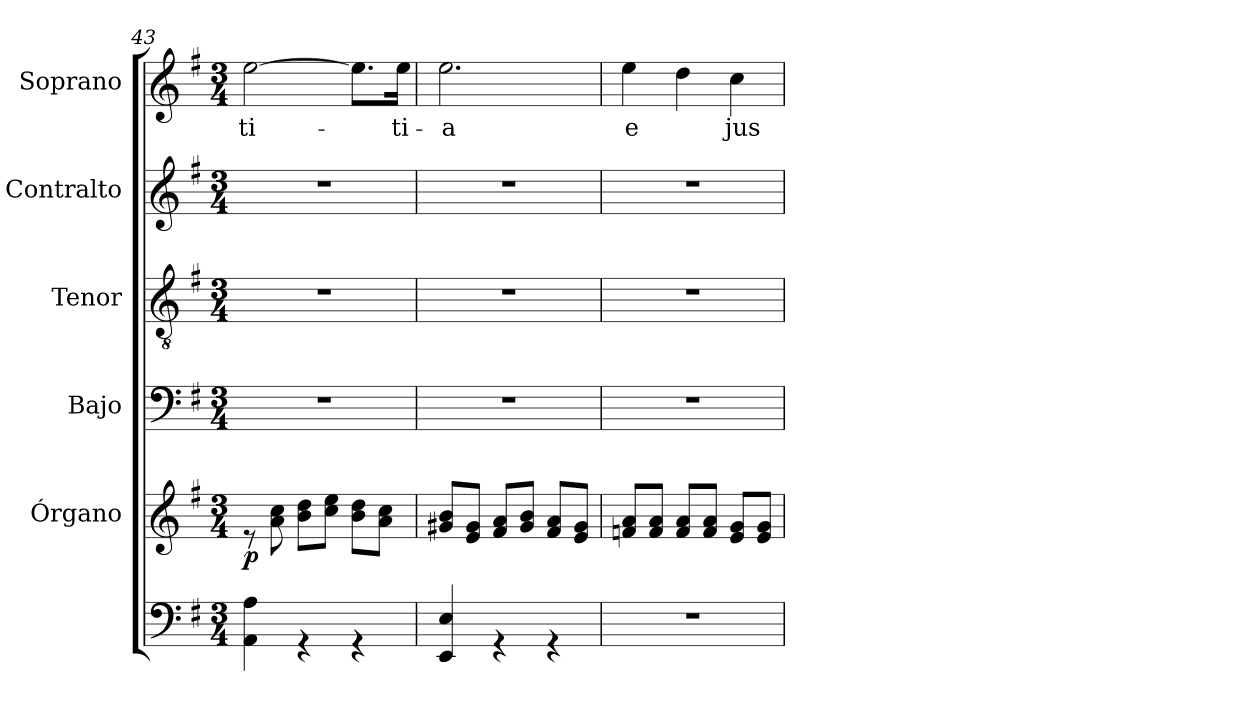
**kern	**kern	**dynam	**kern	**kern	**kern	**kern	**text
*part6	*part5	*part5	*part4	*part3	*part2	*part1	*part1
*staff6	*staff5	*staff5	*staff4	*staff3	*staff2	*staff1	*staff1
*	*I"Órgano	*	*I"Bajo	*I"Tenor	*I"Contralto	*I"Soprano	*
*clefF4	*clefG2	*	*clefF4	*clefGv2	*clefG2	*clefG2	*
*k[f#]	*k[f#]	*	*k[f#]	*k[f#]	*k[f#]	*k[f#]	*
*G:	*G:	*	*G:	*G:	*G:	*G:	*
*M3/4	*M3/4	*	*M3/4	*M3/4	*M3/4	*M3/4	*
=43	=43	=43	=43	=43	=43	=43	=43
!	!	!LO:DY:b	!	!	!	!	!LO:LY:b
4AA\ 4A\	8re	p	2.r	2.r	2.r	[>2ee\	-ti-
.	8a\ 8cc\	.	.	.	.	.	.
4rGG	8b\ 8dd\L	.	.	.	.	.	.
.	8cc\ 8ee\J	.	.	.	.	.	.
4rGG	8b\ 8dd\L	.	.	.	.	8.ee\L]	.
.	8a\ 8cc\J	.	.	.	.	.	.
!	!	!	!	!	!	!	!LO:LY:b
.	.	.	.	.	.	16ee\Jk	-ti-
=44	=44	=44	=44	=44	=44	=44	=44
!	!	!	!	!	!	!	!LO:LY:b
4EE/ 4E/	8g#X/ 8b/L	.	2.r	2.r	2.r	2.ee\	-a
.	8e/ 8g#/J	.	.	.	.	.	.
4rGG	8f#/ 8a/L	.	.	.	.	.	.
.	8g#/ 8b/J	.	.	.	.	.	.
4rGG	8f#/ 8a/L	.	.	.	.	.	.
.	8e/ 8g#/J	.	.	.	.	.	.
=45	=45	=45	=45	=45	=45	=45	=45
!	!	!	!	!	!	!	!LO:LY:b
2.r	8fn/ 8a/L	.	2.r	2.r	2.r	4ee\	e
.	8f/ 8a/J	.	.	.	.	.	.
.	8f/ 8a/L	.	.	.	.	4dd\	.
.	8f/ 8a/J	.	.	.	.	.	.
!	!	!	!	!	!	!	!LO:LY:b
.	8e/ 8g/L	.	.	.	.	4cc\	jus
.	8e/ 8g/J	.	.	.	.	.	.
=	=	=	=	=	=	=	=
*-	*-	*-	*-	*-	*-	*-	*-
